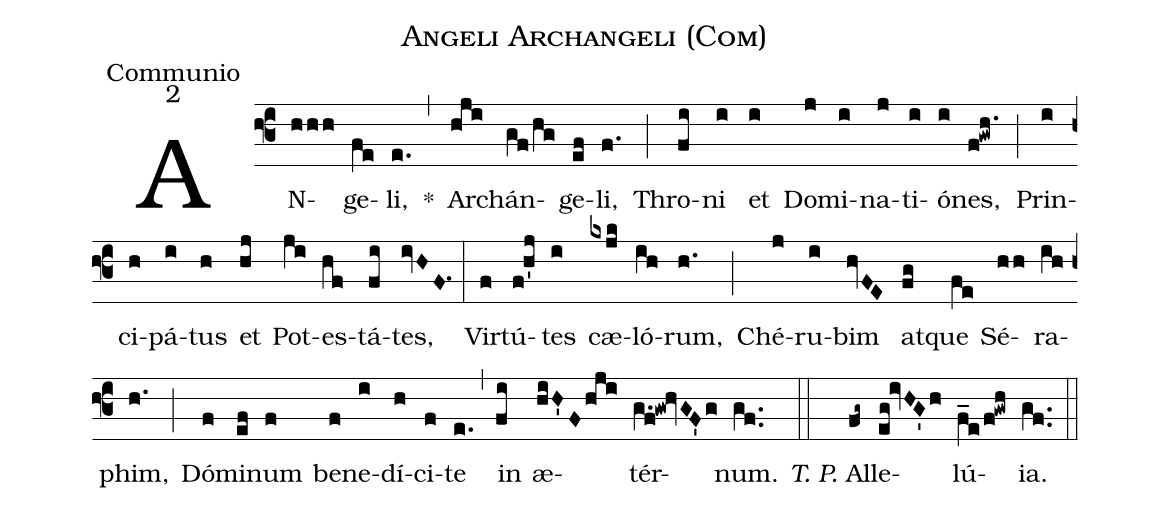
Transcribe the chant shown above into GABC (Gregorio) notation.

name:Angeli Archangeli (Com);
office-part:Communio;
mode:2;
%%
(f3) AN(hhh)ge(fe)li,(e.) *(,) Arch(hji)án(gf/hg)ge(ef)li,(f.) (;) Thro(fi)ni(i) et(i) Do(j)mi(i)na(j)ti(i)ó(i)nes,(f!gwh.) (;) Prin(i)ci(h)pá(i)tus(h) et(hj) Pot(ji)es(hf)tá(fi)tes,(ivHF.1) (:)
Vir(f)tú(f!h'j)tes(i) cæ(kxjk)ló(ih)rum,(h.) (;) Ché(j)ru(i)bim(hvFE) at(fg)que(fe) Sé(hh)ra(ih)phim,(h.) (;) Dó(f)mi(ef)num(f) be(f)ne(i)dí(h)ci(f)te(e.) (,) in(fi) æ(hiH'Fhji)tér(g.f!gw!hvGF'g)num.(gf..) (::)
<i>T. P.</i> Al(fg~)le(eg!ivHG'h)lú(f_e/f!gwh)ia.(gf..) (::)
